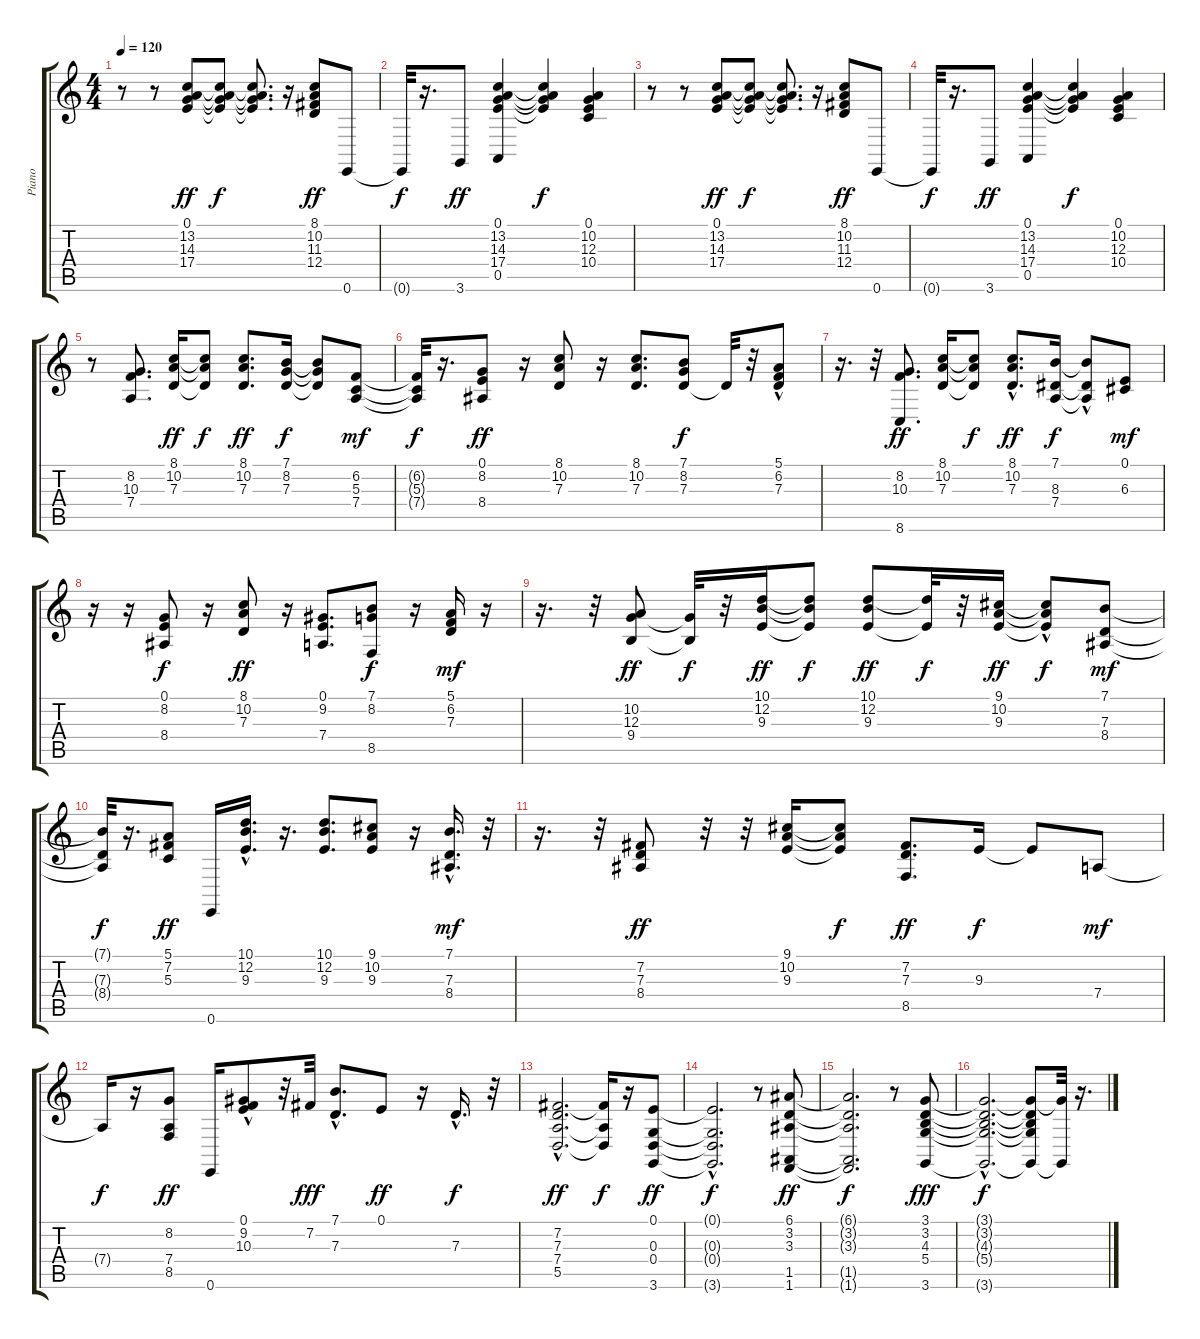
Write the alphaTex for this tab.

\track ("Piano" "Piano") {instrument acousticgrandpiano}
\staff {score tabs}
\tuning (E4 B3 G3 D3 A2 E2) {hide}
\ts (4 4)
\tempo 120
\clef g2
\ks c
r.8{dy f} r.8 (0.1 13.2 14.3 17.4).8{dy ff} (0.1{t} 13.2{t} 14.3{t} 17.4{t}).8{dy f} (0.1{t} 13.2{t} 14.3{t} 17.4{t}).8{d} r.16 (8.1 10.2 11.3 12.4).8{dy ff} 0.6.8 |
0.6{t}.32{dy f} r.16{d} 3.6.8{dy ff} (0.1 13.2 14.3 17.4 0.5).4 (0.1{t} 13.2{t} 14.3{t} 17.4{t}).4{dy f} (0.1 10.2 12.3 10.4).4 |
r.8 r.8 (0.1 13.2 14.3 17.4).8{dy ff} (0.1{t} 13.2{t} 14.3{t} 17.4{t}).8{dy f} (0.1{t} 13.2{t} 14.3{t} 17.4{t}).8{d} r.16 (8.1 10.2 11.3 12.4).8{dy ff} 0.6.8 |
0.6{t}.32{dy f} r.16{d} 3.6.8{dy ff} (0.1 13.2 14.3 17.4 0.5).4 (0.1{t} 13.2{t} 14.3{t} 17.4{t}).4{dy f} (0.1 10.2 12.3 10.4).4 |
r.8 (8.2 10.3 7.4).8{d} (8.1 10.2 7.3).16{dy ff} (8.1{t} 10.2{t} 7.3{t}).8{dy f} (8.1 10.2 7.3).8{d dy ff} (7.1 8.2 7.3).16{dy f} (7.1{t} 8.2{t} 7.3{t}).8 (6.2 5.3 7.4).8{dy mf} |
(6.2{t} 5.3{t} 7.4{t}).32{dy f} r.16{d} (0.1 8.2 8.4).8{dy ff} r.16 (8.1 10.2 7.3).8 r.16 (8.1 10.2 7.3).8{d} (7.1 8.2 7.3).8{dy f} 7.3{t}.32 r.32 (5.1 6.2{hac} 7.3{hac}).8 |
r.16{d} r.32 (8.2 10.3 8.6).8{d dy ff} (8.1 10.2 7.3).16 (8.1{t} 10.2{t} 7.3{t}).8{dy f} (8.1{hac} 10.2 7.3{hac}).8{d dy ff} (7.1 8.3 7.4).16{dy f} (7.1{t} 8.3{t} 7.4{hac t}).8 (0.1 6.3).8{dy mf} |
r.16 r.16 (0.1 8.2 8.4).8{dy f} r.16 (8.1 10.2 7.3).8{dy ff} r.16 (0.1 9.2 7.4).8{d} (7.1 8.2 8.5).8{dy f} r.16 (5.1 6.2 7.3).16{dy mf} r.16 |
r.16{d} r.32 (10.2 12.3 9.4).8{dy ff} (12.3{t} 9.4{t}).32{dy f} r.32 (10.1 12.2 9.3).16{dy ff} (10.1{t} 12.2{t} 9.3{t}).8{dy f} (10.1 12.2 9.3).8{dy ff} (10.1{t} 9.3{t}).32{dy f} r.32 (9.1 10.2 9.3).16{dy ff} (9.1{t} 10.2{t} 9.3{hac t}).8{dy f} (7.1 7.3 8.4).8{dy mf} |
(7.1{t} 7.3{t} 8.4{t}).32{dy f} r.16{d} (5.1 7.2 5.3).8{dy ff} 0.6.16 (10.1{hac} 12.2{hac} 9.3{hac}).16{d} r.16{d} (10.1 12.2 9.3).8{d} (9.1 10.2 9.3).8 r.16 (7.1{hac} 7.3 8.4).16{d dy mf} r.32 |
r.16{d} r.32 (7.2 7.3 8.4).8{dy ff} r.32 r.32 (9.1 10.2 9.3).16 (9.1{t} 10.2{t} 9.3{t}).8{dy f} (7.2 7.3 8.5).8{d dy ff} 9.3.16{dy f} 9.3{t}.8 7.4.8{dy mf} |
7.4{t}.16{dy f} r.16 (8.2 7.4 8.5).8{dy ff} 0.6.16 (0.1 9.2{hac} 10.3).8 r.32 7.2.32{dy fff} (7.1{hac} 7.3{hac}).8{d} 0.1.8{dy ff} r.16 7.3{hac}.16{d dy f} r.32 |
(7.2{hac} 7.3{hac} 7.4{hac} 5.5{hac}).2{d dy ff} (7.2{t} 7.4{t} 5.5{t}).16{dy f} r.16 (0.1 0.3 0.4 3.6).8{dy ff} |
(0.1{t} 0.3{t} 0.4{t} 3.6{hac t}).2{d dy f} r.8 (6.1 3.2 3.3 1.5 1.6).8{dy ff} |
(6.1{t} 3.2{t} 3.3{t} 1.5{t} 1.6{t}).2{d dy f} r.8 (3.1 3.2 4.3 5.4 3.6).8{dy fff} |
(3.1{hac t} 3.2{hac t} 4.3{hac t} 5.4{hac t} 3.6{hac t}).2{d dy f} (3.1{t} 3.2{t} 4.3{t} 5.4{t} 3.6{t}).8 (3.1{t} 3.6{t}).32 r.16{d}
